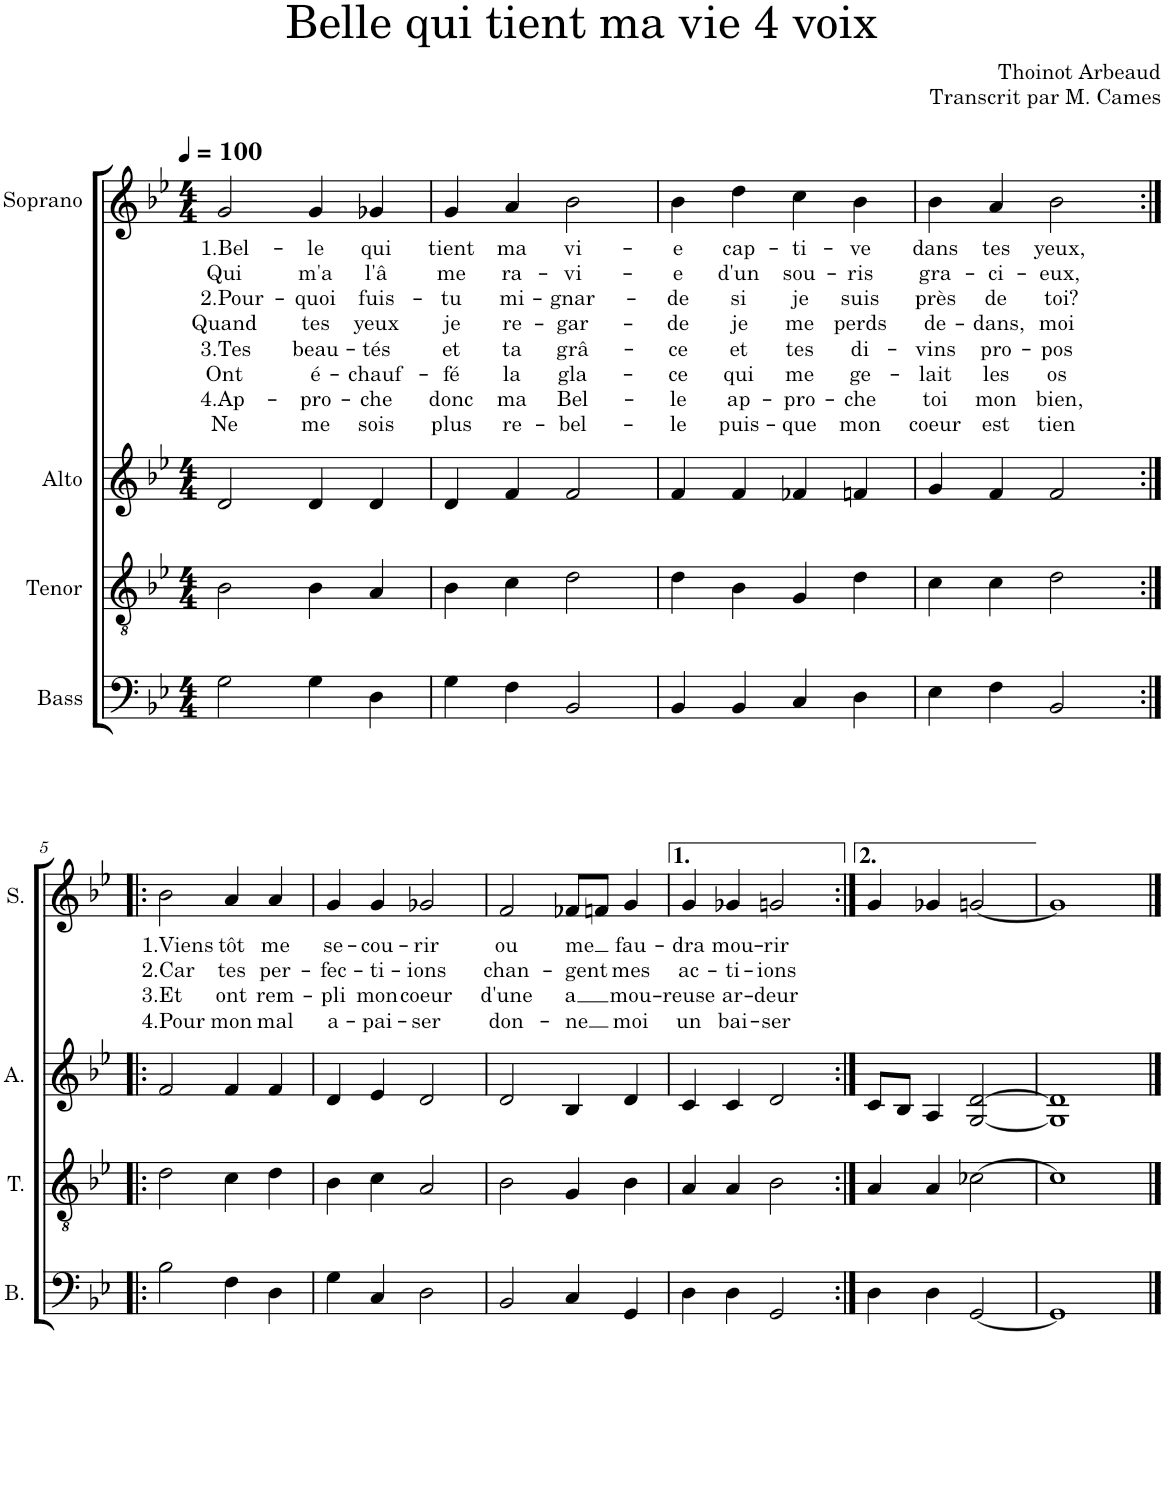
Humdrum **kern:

**kern	**kern	**kern	**kern	**text	**text	**text	**text	**text	**text	**text	**text
*part4	*part3	*part2	*part1	*part1	*part1	*part1	*part1	*part1	*part1	*part1	*part1
*staff4	*staff3	*staff2	*staff1	*staff1	*staff1	*staff1	*staff1	*staff1	*staff1	*staff1	*staff1
*I"Bass	*I"Tenor	*I"Alto	*I"Soprano	*	*	*	*	*	*	*	*
*I'B.	*I'T.	*I'A.	*I'S.	*	*	*	*	*	*	*	*
*clefF4	*clefGv2	*clefG2	*clefG2	*	*	*	*	*	*	*	*
*k[b-e-]	*k[b-e-]	*k[b-e-]	*k[b-e-]	*	*	*	*	*	*	*	*
*M4/4	*M4/4	*M4/4	*M4/4	*	*	*	*	*	*	*	*
*MM100	*MM100	*MM100	*MM100	*	*	*	*	*	*	*	*
=1	=1	=1	=1	=1	=1	=1	=1	=1	=1	=1	=1
!	!	!	!	!LO:LY:b	!LO:LY:b	!LO:LY:b	!LO:LY:b	!LO:LY:b	!LO:LY:b	!LO:LY:b	!LO:LY:b
2G\	2B-\	2d/	2g/	1.Bel-	Qui	2.Pour-	Quand	3.Tes	Ont	4.Ap-	Ne
!	!	!	!	!LO:LY:b	!LO:LY:b	!LO:LY:b	!LO:LY:b	!LO:LY:b	!LO:LY:b	!LO:LY:b	!LO:LY:b
4G\	4B-\	4d/	4g/	-le	m'a	-quoi	tes	beau-	é-	-pro-	me
!	!	!	!	!LO:LY:b	!LO:LY:b	!LO:LY:b	!LO:LY:b	!LO:LY:b	!LO:LY:b	!LO:LY:b	!LO:LY:b
4D\	4A/	4d/	4g-X/	qui	l'â	fuis-	yeux	-tés	-chauf-	-che	sois
=2	=2	=2	=2	=2	=2	=2	=2	=2	=2	=2	=2
!	!	!	!	!LO:LY:b	!LO:LY:b	!LO:LY:b	!LO:LY:b	!LO:LY:b	!LO:LY:b	!LO:LY:b	!LO:LY:b
4G\	4B-\	4d/	4g/	tient	me	-tu	je	et	-fé	donc	plus
!	!	!	!	!LO:LY:b	!LO:LY:b	!LO:LY:b	!LO:LY:b	!LO:LY:b	!LO:LY:b	!LO:LY:b	!LO:LY:b
4F\	4c\	4f/	4a/	ma	ra-	mi-	re-	ta	la	ma	re-
!	!	!	!	!LO:LY:b	!LO:LY:b	!LO:LY:b	!LO:LY:b	!LO:LY:b	!LO:LY:b	!LO:LY:b	!LO:LY:b
2BB-/	2d\	2f/	2b-\	-vi-	-vi-	-gnar-	-gar-	grâ-	gla-	Bel-	-bel-
=3	=3	=3	=3	=3	=3	=3	=3	=3	=3	=3	=3
!	!	!	!	!LO:LY:b	!LO:LY:b	!LO:LY:b	!LO:LY:b	!LO:LY:b	!LO:LY:b	!LO:LY:b	!LO:LY:b
4BB-/	4d\	4f/	4b-\	-e	-e	-de	-de	-ce	-ce	-le	-le
!	!	!	!	!LO:LY:b	!LO:LY:b	!LO:LY:b	!LO:LY:b	!LO:LY:b	!LO:LY:b	!LO:LY:b	!LO:LY:b
4BB-/	4B-\	4f/	4dd\	cap-	d'un	si	je	et	qui	ap-	puis-
!	!	!	!	!LO:LY:b	!LO:LY:b	!LO:LY:b	!LO:LY:b	!LO:LY:b	!LO:LY:b	!LO:LY:b	!LO:LY:b
4C/	4G/	4f-X/	4cc\	-ti-	sou-	je	me	tes	me	-pro-	-que
!	!	!	!	!LO:LY:b	!LO:LY:b	!LO:LY:b	!LO:LY:b	!LO:LY:b	!LO:LY:b	!LO:LY:b	!LO:LY:b
4D\	4d\	4fn/	4b-\	-ve	-ris	suis	perds	di-	ge-	-che	mon
=4	=4	=4	=4	=4	=4	=4	=4	=4	=4	=4	=4
!	!	!	!	!LO:LY:b	!LO:LY:b	!LO:LY:b	!LO:LY:b	!LO:LY:b	!LO:LY:b	!LO:LY:b	!LO:LY:b
4E-\	4c\	4g/	4b-\	dans	gra-	près	de-	-vins	-lait	toi	coeur
!	!	!	!	!LO:LY:b	!LO:LY:b	!LO:LY:b	!LO:LY:b	!LO:LY:b	!LO:LY:b	!LO:LY:b	!LO:LY:b
4F\	4c\	4f/	4a/	tes	-ci-	de	-dans,	pro-	les	mon	est
!	!	!	!	!LO:LY:b	!LO:LY:b	!LO:LY:b	!LO:LY:b	!LO:LY:b	!LO:LY:b	!LO:LY:b	!LO:LY:b
2BB-/	2d\	2f/	2b-\	yeux,	-eux,	toi?	moi	-pos	os	bien,	tien
!!LO:LB:g=z
=5:|!|:	=5:|!|:	=5:|!|:	=5:|!|:	=5:|!|:	=5:|!|:	=5:|!|:	=5:|!|:	=5:|!|:	=5:|!|:	=5:|!|:	=5:|!|:
!	!	!	!	!LO:LY:b	!LO:LY:b	!LO:LY:b	!LO:LY:b	!	!	!	!
2B-\	2d\	2f/	2b-\	1.Viens	2.Car	3.Et	4.Pour	.	.	.	.
!	!	!	!	!LO:LY:b	!LO:LY:b	!LO:LY:b	!LO:LY:b	!	!	!	!
4F\	4c\	4f/	4a/	tôt	tes	ont	mon	.	.	.	.
!	!	!	!	!LO:LY:b	!LO:LY:b	!LO:LY:b	!LO:LY:b	!	!	!	!
4D\	4d\	4f/	4a/	me	per-	rem-	mal	.	.	.	.
=6	=6	=6	=6	=6	=6	=6	=6	=6	=6	=6	=6
!	!	!	!	!LO:LY:b	!LO:LY:b	!LO:LY:b	!LO:LY:b	!	!	!	!
4G\	4B-\	4d/	4g/	se-	-fec-	-pli	a-	.	.	.	.
!	!	!	!	!LO:LY:b	!LO:LY:b	!LO:LY:b	!LO:LY:b	!	!	!	!
4C/	4c\	4e-/	4g/	-cou-	-ti-	mon	-pai-	.	.	.	.
!	!	!	!	!LO:LY:b	!LO:LY:b	!LO:LY:b	!LO:LY:b	!	!	!	!
2D\	2A/	2d/	2g-X/	-rir	-ions	coeur	-ser	.	.	.	.
=7	=7	=7	=7	=7	=7	=7	=7	=7	=7	=7	=7
!	!	!	!	!LO:LY:b	!LO:LY:b	!LO:LY:b	!LO:LY:b	!	!	!	!
2BB-/	2B-\	2d/	2f/	ou	chan-	d'une	don-	.	.	.	.
!	!	!	!	!LO:LY:b	!LO:LY:b	!LO:LY:b	!LO:LY:b	!	!	!	!
4C/	4G/	4B-/	8f-X/L	me	-gent	-a	-ne	.	.	.	.
.	.	.	8fn/J	.	.	.	.	.	.	.	.
!	!	!	!	!LO:LY:b	!LO:LY:b	!LO:LY:b	!LO:LY:b	!	!	!	!
4GG/	4B-\	4d/	4g/	fau-	mes	mou-	moi	.	.	.	.
=8	=8	=8	=8	=8	=8	=8	=8	=8	=8	=8	=8
!	!	!	!	!LO:LY:b	!LO:LY:b	!LO:LY:b	!LO:LY:b	!	!	!	!
4D\	4A/	4c/	4g/	-dra	ac-	-reuse	un	.	.	.	.
!	!	!	!	!LO:LY:b	!LO:LY:b	!LO:LY:b	!LO:LY:b	!	!	!	!
4D\	4A/	4c/	4g-X/	mou-	-ti-	ar-	bai-	.	.	.	.
!	!	!	!	!LO:LY:b	!LO:LY:b	!LO:LY:b	!LO:LY:b	!	!	!	!
2GG/	2B-\	2d/	2gn/	-rir	-ions	-deur	-ser	.	.	.	.
=9:|!	=9:|!	=9:|!	=9:|!	=9:|!	=9:|!	=9:|!	=9:|!	=9:|!	=9:|!	=9:|!	=9:|!
4D\	4A/	8c/L	4g/	.	.	.	.	.	.	.	.
.	.	8B-/J	.	.	.	.	.	.	.	.	.
4D\	4A/	4A/	4g-X/	.	.	.	.	.	.	.	.
[2GG/	[2c-X\	[2G/ [2d/	[2gn/	.	.	.	.	.	.	.	.
=10	=10	=10	=10	=10	=10	=10	=10	=10	=10	=10	=10
1GG]	1c-]	1G] 1d]	1g]	.	.	.	.	.	.	.	.
==	==	==	==	==	==	==	==	==	==	==	==
*-	*-	*-	*-	*-	*-	*-	*-	*-	*-	*-	*-
